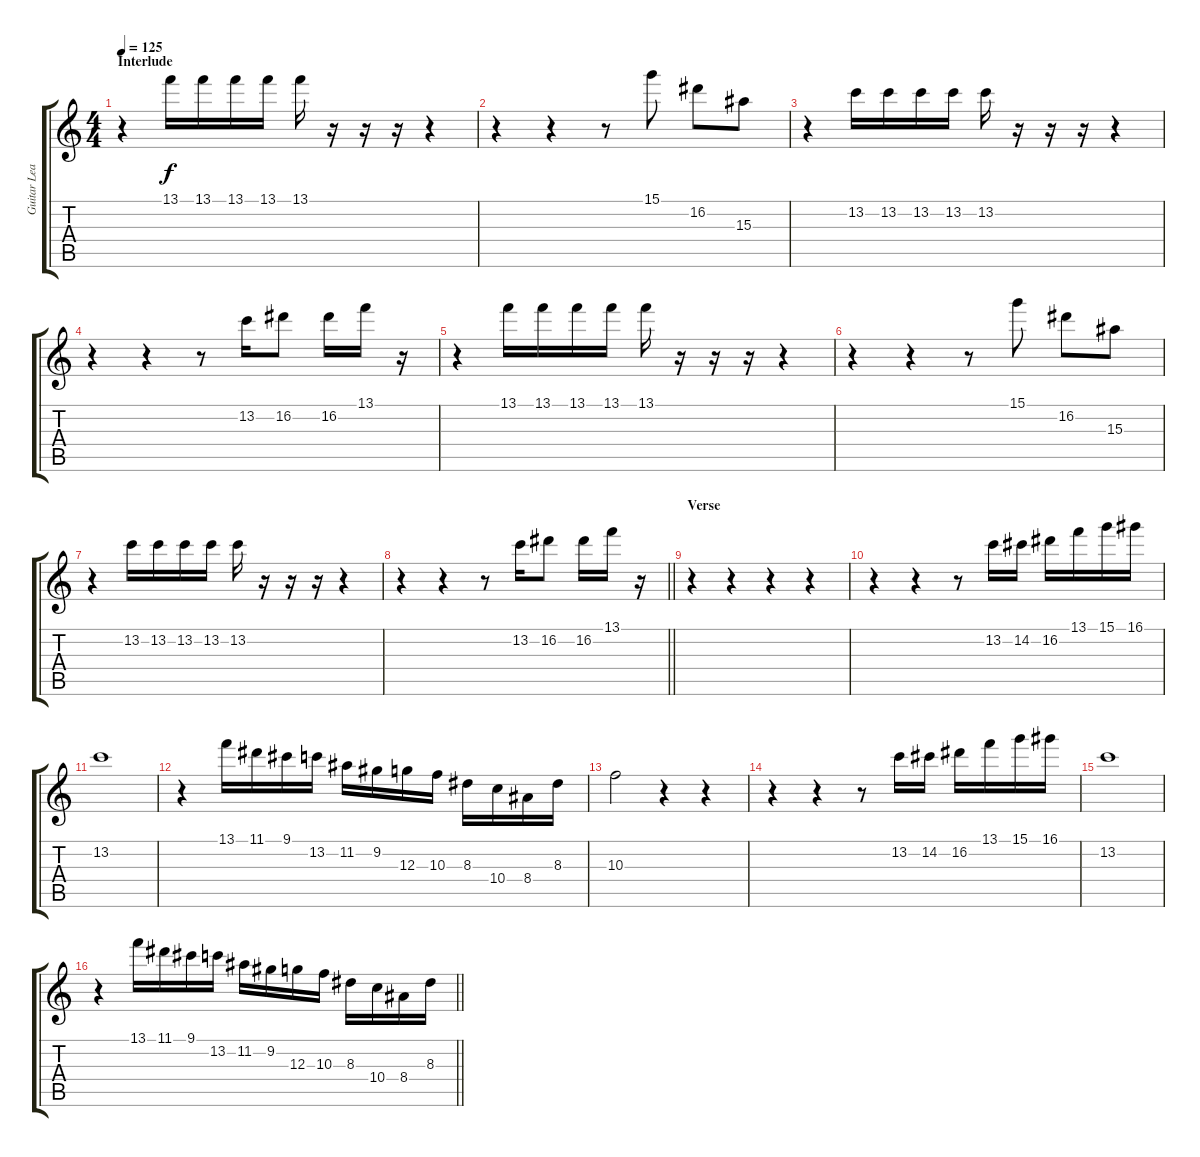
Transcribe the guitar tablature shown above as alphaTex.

\track ("Guitar Lead" "Guitar Lea") {instrument overdrivenguitar}
\staff {score tabs}
\tuning (E4 B3 G3 D3 A2 E2) {hide}
\ts (4 4)
\section ("" "Interlude")
\tempo 125
\clef g2
\ks c
r.4{dy f} 13.1.16 13.1.16 13.1.16 13.1.16 13.1.16 r.16 r.16 r.16 r.4 |
r.4 r.4 r.8 15.1.8 16.2.8 15.3.8 |
r.4 13.2.16 13.2.16 13.2.16 13.2.16 13.2.16 r.16 r.16 r.16 r.4 |
r.4 r.4 r.8 13.2.16 16.2.8 16.2.16 13.1.16 r.16 |
r.4 13.1.16 13.1.16 13.1.16 13.1.16 13.1.16 r.16 r.16 r.16 r.4 |
r.4 r.4 r.8 15.1.8 16.2.8 15.3.8 |
r.4 13.2.16 13.2.16 13.2.16 13.2.16 13.2.16 r.16 r.16 r.16 r.4 |
\barLineRight lightlight
r.4 r.4 r.8 13.2.16 16.2.8 16.2.16 13.1.16 r.16 |
\section ("" "Verse")
r.4 r.4 r.4 r.4 |
r.4 r.4 r.8 13.2.16 14.2.16 16.2.16 13.1.16 15.1.16 16.1.16 |
13.2.1 |
r.4 13.1.16 11.1.16 9.1.16 13.2.16 11.2.16 9.2.16 12.3.16 10.3.16 8.3.16 10.4.16 8.4.16 8.3.16 |
10.3.2 r.4 r.4 |
r.4 r.4 r.8 13.2.16 14.2.16 16.2.16 13.1.16 15.1.16 16.1.16 |
13.2.1 |
\barLineRight lightlight
r.4 13.1.16 11.1.16 9.1.16 13.2.16 11.2.16 9.2.16 12.3.16 10.3.16 8.3.16 10.4.16 8.4.16 8.3.16
